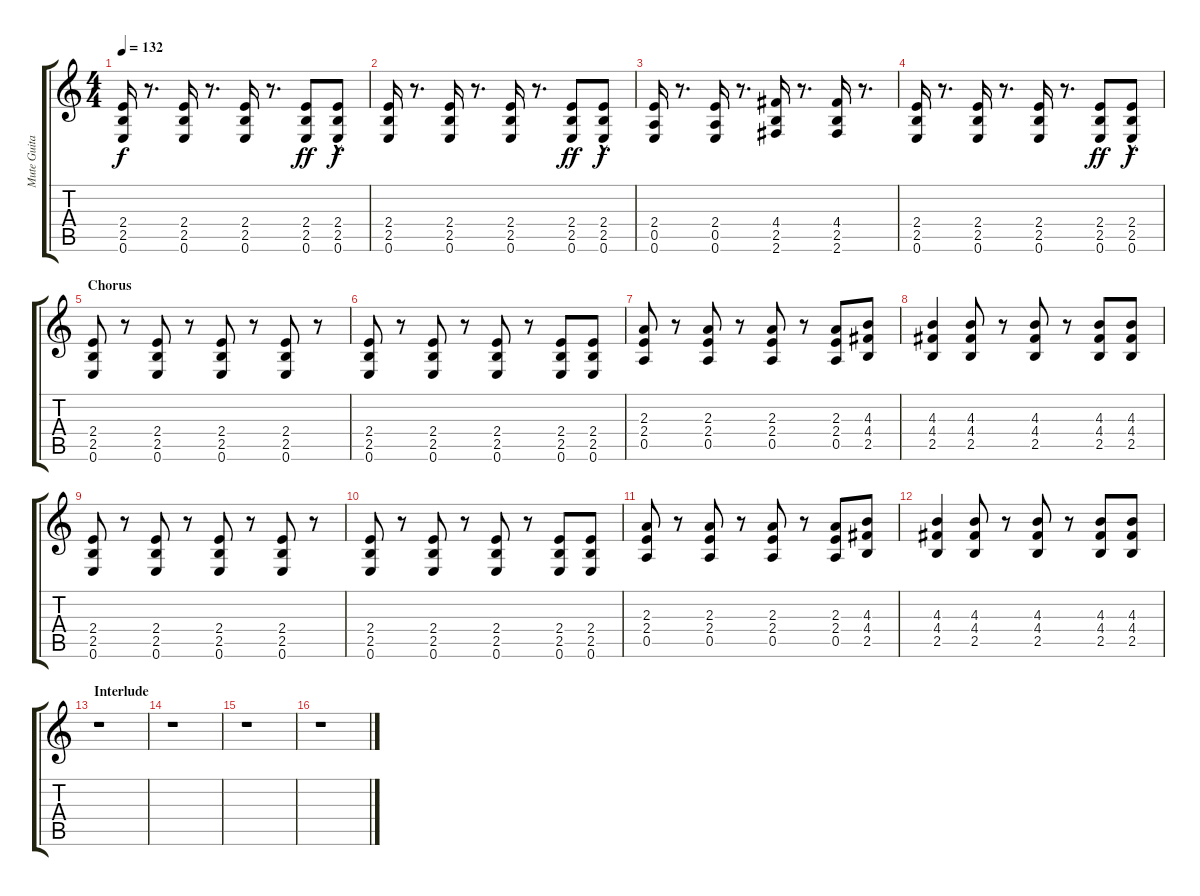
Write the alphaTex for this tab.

\track ("Mute Guitar" "Mute Guita") {instrument electricguitarmuted}
\staff {score tabs}
\tuning (E4 B3 G3 D3 A2 E2) {hide}
\ts (4 4)
\tempo 132
\clef g2
\ks c
(2.4 2.5 0.6).16{dy f} r.8{d} (2.4 2.5 0.6).16 r.8{d} (2.4 2.5 0.6).16 r.8{d} (2.4 2.5 0.6).8{dy ff} (2.4{hac} 2.5{hac} 0.6).8{dy f} |
(2.4 2.5 0.6).16 r.8{d} (2.4 2.5 0.6).16 r.8{d} (2.4 2.5 0.6).16 r.8{d} (2.4 2.5 0.6).8{dy ff} (2.4{hac} 2.5{hac} 0.6).8{dy f} |
(2.4 0.5 0.6).16 r.8{d} (2.4 0.5 0.6).16 r.8{d} (4.4 2.5 2.6).16 r.8{d} (4.4 2.5 2.6).16 r.8{d} |
(2.4 2.5 0.6).16 r.8{d} (2.4 2.5 0.6).16 r.8{d} (2.4 2.5 0.6).16 r.8{d} (2.4 2.5 0.6).8{dy ff} (2.4{hac} 2.5{hac} 0.6).8{dy f} |
\section ("" "Chorus")
(2.4 2.5 0.6).8 r.8 (2.4 2.5 0.6).8 r.8 (2.4 2.5 0.6).8 r.8 (2.4 2.5 0.6).8 r.8 |
(2.4 2.5 0.6).8 r.8 (2.4 2.5 0.6).8 r.8 (2.4 2.5 0.6).8 r.8 (2.4 2.5 0.6).8 (2.4 2.5 0.6).8 |
(2.3 2.4 0.5).8 r.8 (2.3 2.4 0.5).8 r.8 (2.3 2.4 0.5).8 r.8 (2.3 2.4 0.5).8 (4.3 4.4 2.5).8 |
(4.3 4.4 2.5).4 (4.3 4.4 2.5).8 r.8 (4.3 4.4 2.5).8 r.8 (4.3 4.4 2.5).8 (4.3 4.4 2.5).8 |
(2.4 2.5 0.6).8 r.8 (2.4 2.5 0.6).8 r.8 (2.4 2.5 0.6).8 r.8 (2.4 2.5 0.6).8 r.8 |
(2.4 2.5 0.6).8 r.8 (2.4 2.5 0.6).8 r.8 (2.4 2.5 0.6).8 r.8 (2.4 2.5 0.6).8 (2.4 2.5 0.6).8 |
(2.3 2.4 0.5).8 r.8 (2.3 2.4 0.5).8 r.8 (2.3 2.4 0.5).8 r.8 (2.3 2.4 0.5).8 (4.3 4.4 2.5).8 |
(4.3 4.4 2.5).4 (4.3 4.4 2.5).8 r.8 (4.3 4.4 2.5).8 r.8 (4.3 4.4 2.5).8 (4.3 4.4 2.5).8 |
\section ("" "Interlude")
r.1 |
r.1 |
r.1 |
r.1
